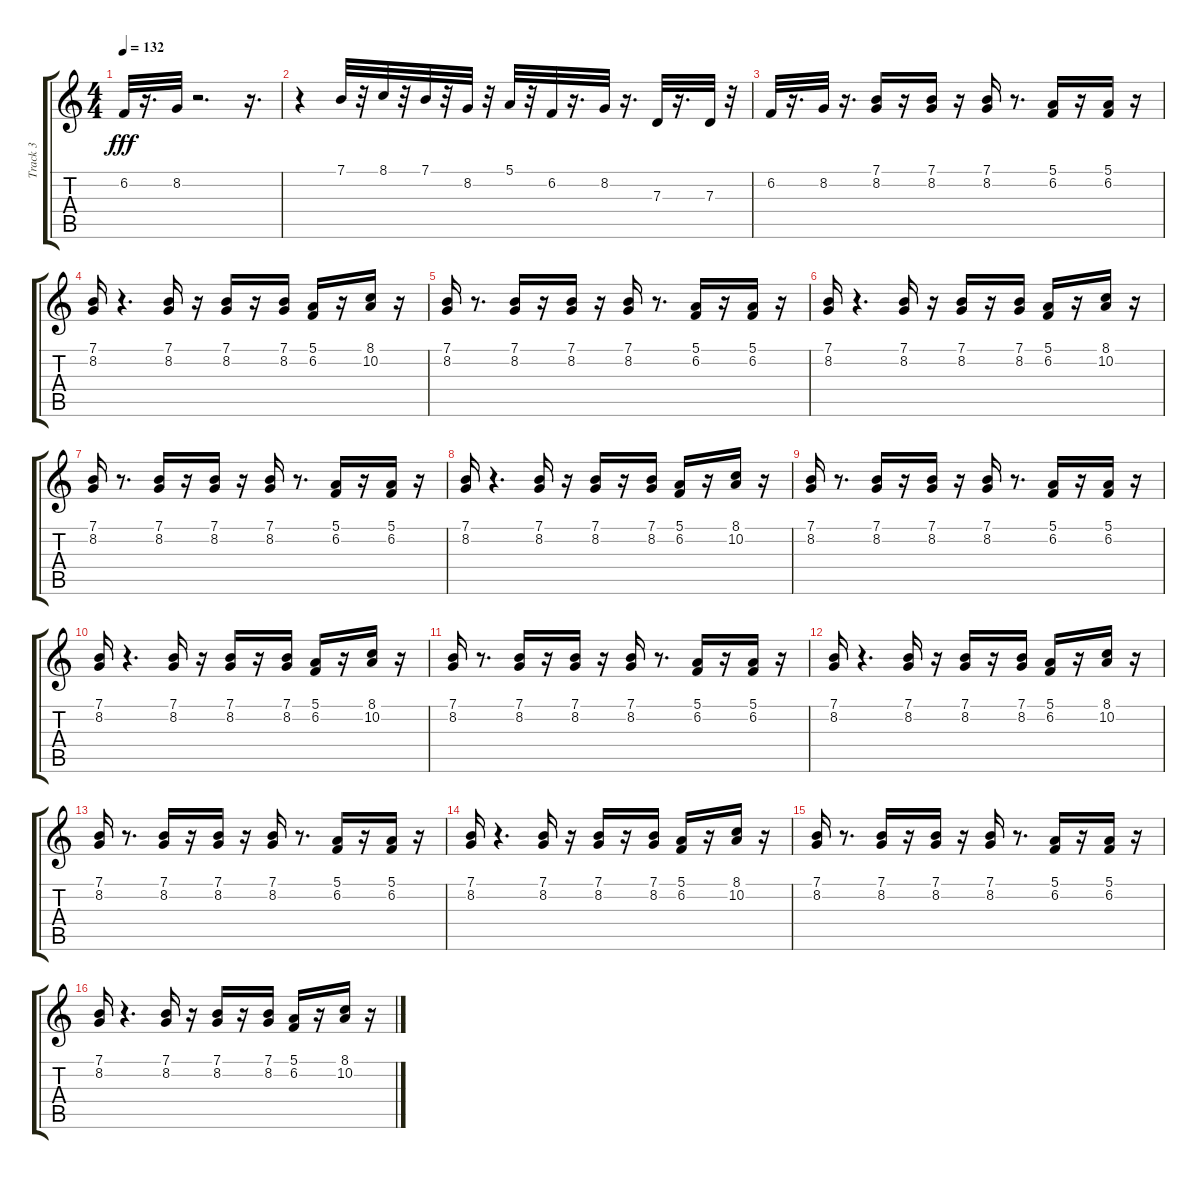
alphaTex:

\track ("Track 3" "Track 3") {instrument fx4atmosphere}
\staff {score tabs}
\tuning (E4 B3 G3 D3 A2 E2) {hide}
\ts (4 4)
\tempo 132
\clef g2
\ks c
6.2.32{dy fff} r.16{d} 8.2.32 r.2{d} r.16{d} |
r.4 7.1.32 r.32 8.1.32 r.32 7.1.32 r.32 8.2.32 r.32 5.1.32 r.32 6.2.32 r.16{d} 8.2.32 r.16{d} 7.3.32 r.16{d} 7.3.32 r.32 |
6.2.32 r.16{d} 8.2.32 r.16{d} (7.1 8.2).16 r.16 (7.1 8.2).16 r.16 (7.1 8.2).16 r.8{d} (5.1 6.2).16 r.16 (5.1 6.2).16 r.16 |
(7.1 8.2).16 r.4{d} (7.1 8.2).16 r.16 (7.1 8.2).16 r.16 (7.1 8.2).16 (5.1 6.2).16 r.16 (8.1 10.2).16 r.16 |
(7.1 8.2).16 r.8{d} (7.1 8.2).16 r.16 (7.1 8.2).16 r.16 (7.1 8.2).16 r.8{d} (5.1 6.2).16 r.16 (5.1 6.2).16 r.16 |
(7.1 8.2).16 r.4{d} (7.1 8.2).16 r.16 (7.1 8.2).16 r.16 (7.1 8.2).16 (5.1 6.2).16 r.16 (8.1 10.2).16 r.16 |
(7.1 8.2).16 r.8{d} (7.1 8.2).16 r.16 (7.1 8.2).16 r.16 (7.1 8.2).16 r.8{d} (5.1 6.2).16 r.16 (5.1 6.2).16 r.16 |
(7.1 8.2).16 r.4{d} (7.1 8.2).16 r.16 (7.1 8.2).16 r.16 (7.1 8.2).16 (5.1 6.2).16 r.16 (8.1 10.2).16 r.16 |
(7.1 8.2).16 r.8{d} (7.1 8.2).16 r.16 (7.1 8.2).16 r.16 (7.1 8.2).16 r.8{d} (5.1 6.2).16 r.16 (5.1 6.2).16 r.16 |
(7.1 8.2).16 r.4{d} (7.1 8.2).16 r.16 (7.1 8.2).16 r.16 (7.1 8.2).16 (5.1 6.2).16 r.16 (8.1 10.2).16 r.16 |
(7.1 8.2).16 r.8{d} (7.1 8.2).16 r.16 (7.1 8.2).16 r.16 (7.1 8.2).16 r.8{d} (5.1 6.2).16 r.16 (5.1 6.2).16 r.16 |
(7.1 8.2).16 r.4{d} (7.1 8.2).16 r.16 (7.1 8.2).16 r.16 (7.1 8.2).16 (5.1 6.2).16 r.16 (8.1 10.2).16 r.16 |
(7.1 8.2).16 r.8{d} (7.1 8.2).16 r.16 (7.1 8.2).16 r.16 (7.1 8.2).16 r.8{d} (5.1 6.2).16 r.16 (5.1 6.2).16 r.16 |
(7.1 8.2).16 r.4{d} (7.1 8.2).16 r.16 (7.1 8.2).16 r.16 (7.1 8.2).16 (5.1 6.2).16 r.16 (8.1 10.2).16 r.16 |
(7.1 8.2).16 r.8{d} (7.1 8.2).16 r.16 (7.1 8.2).16 r.16 (7.1 8.2).16 r.8{d} (5.1 6.2).16 r.16 (5.1 6.2).16 r.16 |
(7.1 8.2).16 r.4{d} (7.1 8.2).16 r.16 (7.1 8.2).16 r.16 (7.1 8.2).16 (5.1 6.2).16 r.16 (8.1 10.2).16 r.16
